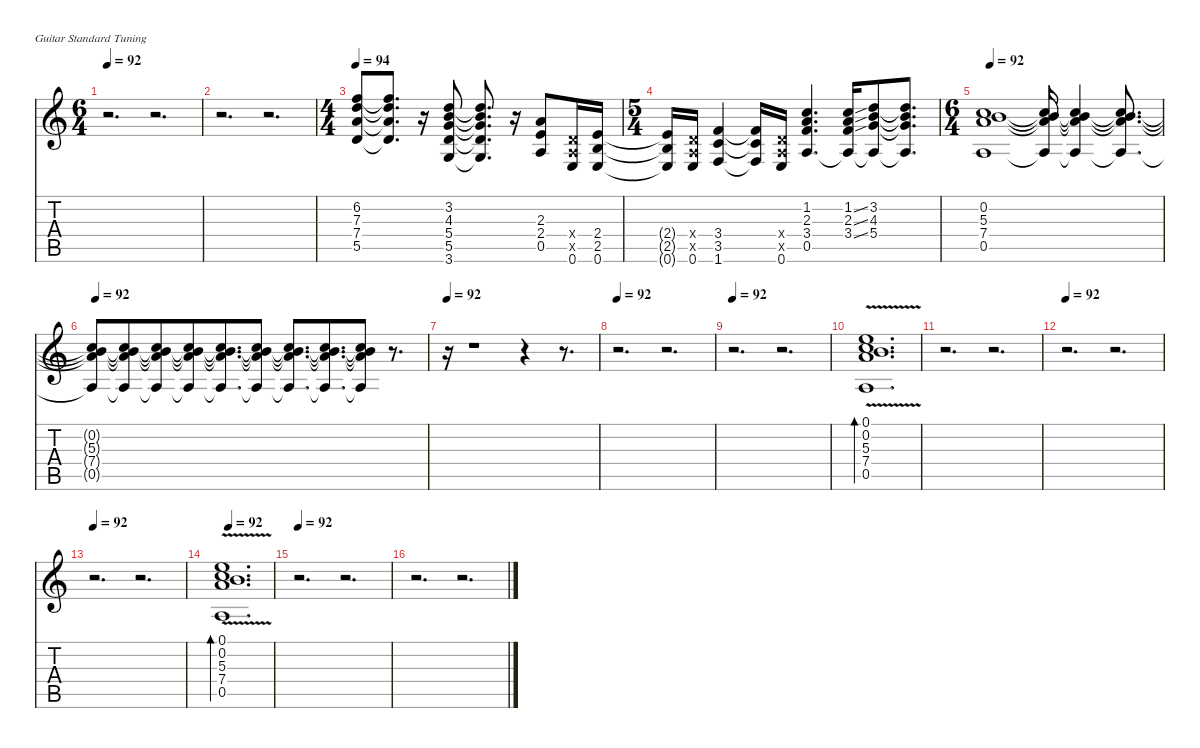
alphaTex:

\defaultSystemsLayout 4
\hideDynamics
\bracketExtendMode nobrackets
\singleTrackTrackNamePolicy hidden
\multiTrackTrackNamePolicy hidden
\firstSystemTrackNameMode fullname
\firstSystemTrackNameOrientation horizontal
\otherSystemsTrackNameOrientation horizontal
\track ("Rhythem Guitar" "od.guit.") {instrument overdrivenguitar}
\staff {score tabs}
\tuning (E4 B3 G3 D3 A2 E2)
\ts (6 4)
\tempo 92
\clef g2
\ks c
r.2{d dy mp beam Down} r.2{d beam Down} |
r.2{d beam Down} r.2{d beam Down} |
\ts (4 4)
\beaming (8 2 2 2 2)
\tempo 94
(6.2 7.3 7.4 5.5).8{dy f instrument overdrivenguitar beam Up} (6.2{t} 7.3{t} 7.4{t} 5.5{t}).8{d beam Up} r.16{beam Up} (3.2 4.3 5.4 5.5 3.6).8{beam Up} (3.2{t} 4.3{t} 5.4{t} 5.5{t} 3.6{t}).8{d beam Up} r.16{beam Up} (2.3 2.4 0.5).8{dy ff beam Up} (0.4{x} 0.5{x} 0.6).16{dy f beam Up} (2.4 2.5 0.6).16{beam Up} |
\ts (5 4)
\beaming (8 6 4)
(2.4{t} 2.5{t} 0.6{t}).16{beam Up} (0.4{x} 0.5{x} 0.6).16{beam Up} (3.4 3.5 1.6).4{beam Up} (3.4{t} 3.5{t} 1.6{t}).16{beam Up} (0.4{x} 0.5{x} 0.6).16{beam Up} (1.2 2.3 3.4 0.5).4{d beam Up} (1.2{ss} 2.3{ss} 3.4{ss} 0.5{t}).16{beam Up} (3.2 4.3 5.4 0.5{t}).8{beam Up} (3.2{t} 4.3{t} 5.4{t} 0.5{t}).8{d beam Up} |
\ts (6 4)
\beaming (8 6 6)
\tempo 92
(0.2 5.3 7.4 0.5).1{beam Up} (0.2{t} 5.3{t} 7.4{t} 0.5{t}).16{beam Up} (0.2{t} 5.3{t} 7.4{t} 0.5{t}).4{beam Up} (0.2{t} 5.3{t} 7.4{t} 0.5{t}).8{d beam Up} |
\tempo 92
(0.2{t} 5.3{t} 7.4{t} 0.5{t}).8{beam Up} (0.2{t} 5.3{t} 7.4{t} 0.5{t}).8{beam Up} (0.2{t} 5.3{t} 7.4{t} 0.5{t}).8{beam Up} (0.2{t} 5.3{t} 7.4{t} 0.5{t}).8{beam Up} (0.2{t} 5.3{t} 7.4{t} 0.5{t}).8{d beam Up} (0.2{t} 5.3{t} 7.4{t} 0.5{t}).8{beam Up} (0.2{t} 5.3{t} 7.4{t} 0.5{t}).8{d beam Up} (0.2{t} 5.3{t} 7.4{t} 0.5{t}).8{d beam Up} (0.2{t} 5.3{t} 7.4{t} 0.5{t}).8{beam Up} r.8{d beam Up} |
\tempo 92
r.16{beam Down} r.1{beam Down} r.4{beam Down} r.8{d beam Down} |
\tempo 92
r.2{d beam Down} r.2{d beam Down} |
\tempo 92
r.2{d beam Down} r.2{d beam Down} |
(0.1{v} 0.2{v} 5.3{v} 7.4{v} 0.5{v}).1{d bd 120 dy mp instrument electricguitarclean beam Up} |
r.2{d beam Down} r.2{d beam Down} |
\tempo 92
r.2{d beam Down} r.2{d beam Down} |
\tempo 92
r.2{d beam Down} r.2{d beam Down} |
\tempo 92
(0.1{v} 0.2{v} 5.3{v} 7.4{v} 0.5{v}).1{d bd 120 beam Up} |
\tempo 92
r.2{d beam Down} r.2{d beam Down} |
r.2{d beam Down} r.2{d beam Down}
